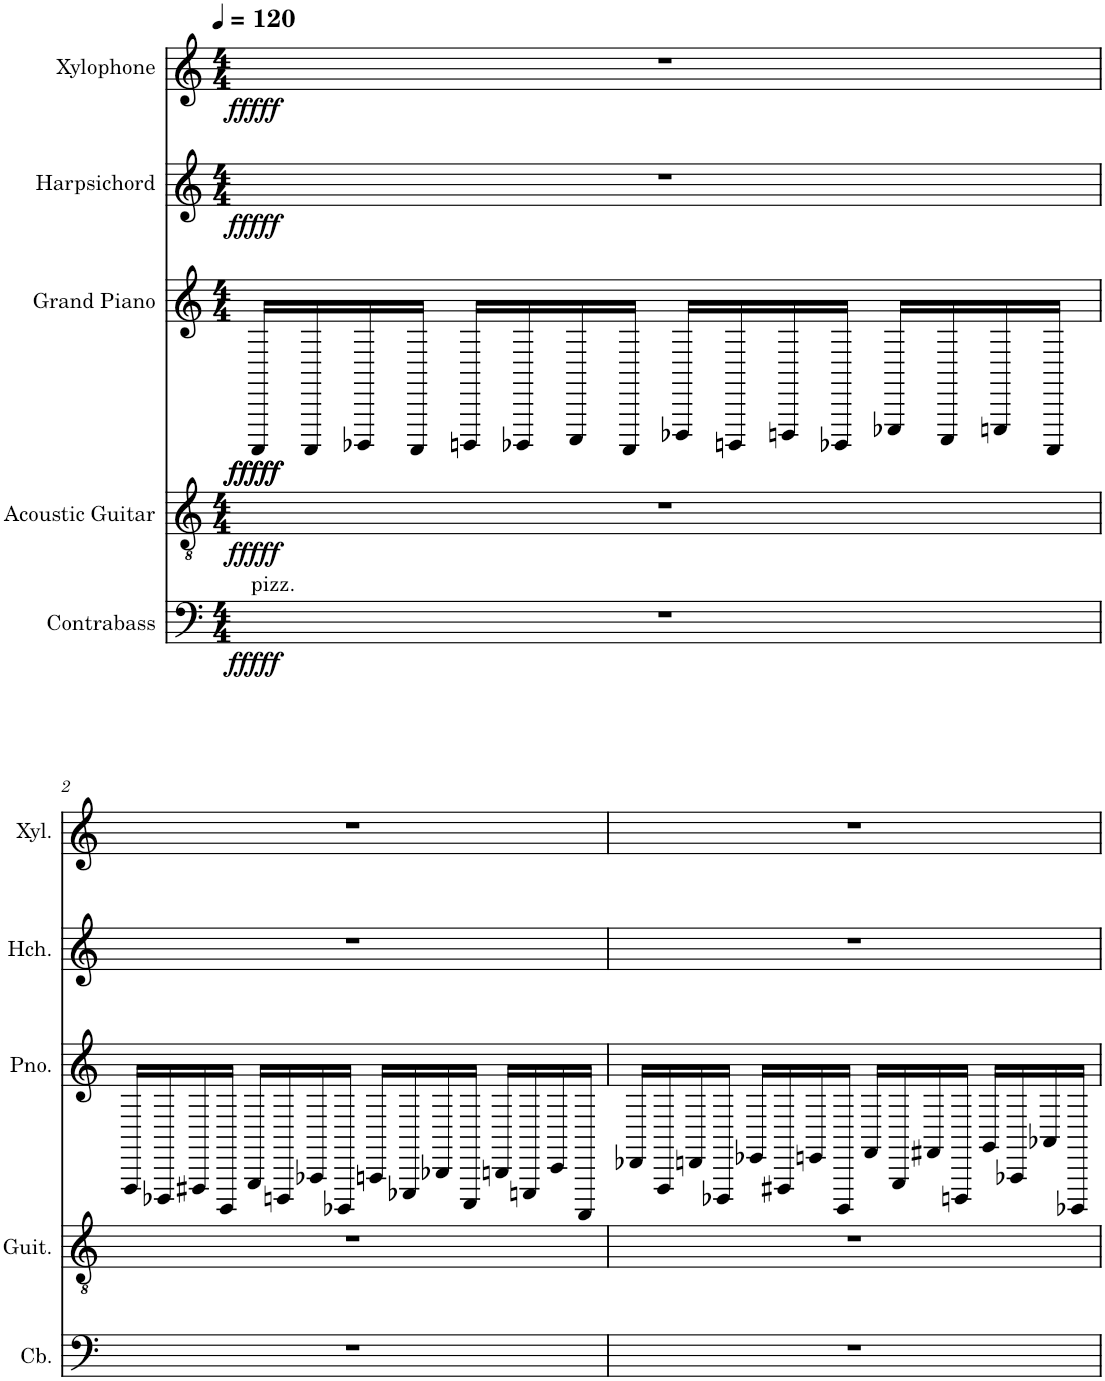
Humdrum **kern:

**kern	**dynam	**kern	**dynam	**kern	**dynam	**kern	**dynam	**kern	**dynam
*part5	*part5	*part4	*part4	*part3	*part3	*part2	*part2	*part1	*part1
*staff5	*staff5	*staff4	*staff4	*staff3	*staff3	*staff2	*staff2	*staff1	*staff1
*I"Contrabass	*	*I"Acoustic Guitar	*	*I"Grand Piano	*	*I"Harpsichord	*	*I"Xylophone	*
*I'Cb.	*	*I'Guit.	*	*I'Pno.	*	*I'Hch.	*	*I'Xyl.	*
*clefF4	*	*clefGv2	*	*clefG2	*	*clefG2	*	*clefG2	*
*Trd7c12	*	*	*	*	*	*	*	*Trd-7c-12	*
*k[]	*	*k[]	*	*k[]	*	*k[]	*	*k[]	*
*M4/4	*	*M4/4	*	*M4/4	*	*M4/4	*	*M4/4	*
*MM120	*	*MM120	*	*MM120	*	*MM120	*	*MM120	*
=1	=1	=1	=1	=1	=1	=1	=1	=1	=1
!LO:TX:a:t=pizz.	!	!	!	!	!	!	!	!	!
!	!LO:DY:b	!	!LO:DY:b	!	!LO:DY:b	!	!	!	!
!	!	!	!	!	!LO:DY:n=1:b	!	!LO:DY:b	!	!LO:DY:b
1r	fffff	1r	fffff	16AAAA/LL	fffff fffff	1r	fffff	1r	fffff
.	.	.	.	16AAAA/	.	.	.	.	.
.	.	.	.	16BBBB-X/	.	.	.	.	.
.	.	.	.	16AAAA/JJ	.	.	.	.	.
.	.	.	.	16BBBBn/LL	.	.	.	.	.
.	.	.	.	16BBBB-X/	.	.	.	.	.
.	.	.	.	16CCC/	.	.	.	.	.
.	.	.	.	16AAAA/JJ	.	.	.	.	.
.	.	.	.	16DDD-X/LL	.	.	.	.	.
.	.	.	.	16BBBBn/	.	.	.	.	.
.	.	.	.	16DDDn/	.	.	.	.	.
.	.	.	.	16BBBB-X/JJ	.	.	.	.	.
.	.	.	.	16EEE-X/LL	.	.	.	.	.
.	.	.	.	16CCC/	.	.	.	.	.
.	.	.	.	16EEEn/	.	.	.	.	.
.	.	.	.	16AAAA/JJ	.	.	.	.	.
!!LO:LB:g=z
=2	=2	=2	=2	=2	=2	=2	=2	=2	=2
1r	.	1r	.	16FFF/LL	.	1r	.	1r	.
.	.	.	.	16DDD-X/	.	.	.	.	.
.	.	.	.	16FFF#X/	.	.	.	.	.
.	.	.	.	16BBBB/JJ	.	.	.	.	.
.	.	.	.	16GGG/LL	.	.	.	.	.
.	.	.	.	16DDDn/	.	.	.	.	.
.	.	.	.	16AAA-X/	.	.	.	.	.
.	.	.	.	16BBBB-X/JJ	.	.	.	.	.
.	.	.	.	16AAAn/LL	.	.	.	.	.
.	.	.	.	16EEE-X/	.	.	.	.	.
.	.	.	.	16BBB-X/	.	.	.	.	.
.	.	.	.	16CCC/JJ	.	.	.	.	.
.	.	.	.	16BBBn/LL	.	.	.	.	.
.	.	.	.	16EEEn/	.	.	.	.	.
.	.	.	.	16CC/	.	.	.	.	.
.	.	.	.	16AAAA/JJ	.	.	.	.	.
=3	=3	=3	=3	=3	=3	=3	=3	=3	=3
1r	.	1r	.	16DD-X/LL	.	1r	.	1r	.
.	.	.	.	16FFF/	.	.	.	.	.
.	.	.	.	16DDn/	.	.	.	.	.
.	.	.	.	16DDD-X/JJ	.	.	.	.	.
.	.	.	.	16EE-X/LL	.	.	.	.	.
.	.	.	.	16FFF#X/	.	.	.	.	.
.	.	.	.	16EEn/	.	.	.	.	.
.	.	.	.	16BBBB/JJ	.	.	.	.	.
.	.	.	.	16FF/LL	.	.	.	.	.
.	.	.	.	16GGG/	.	.	.	.	.
.	.	.	.	16FF#X/	.	.	.	.	.
.	.	.	.	16DDDn/JJ	.	.	.	.	.
.	.	.	.	16GG/LL	.	.	.	.	.
.	.	.	.	16AAA-X/	.	.	.	.	.
.	.	.	.	16AA-X/	.	.	.	.	.
.	.	.	.	16BBBB-X/JJ	.	.	.	.	.
=	=	=	=	=	=	=	=	=	=
*-	*-	*-	*-	*-	*-	*-	*-	*-	*-
